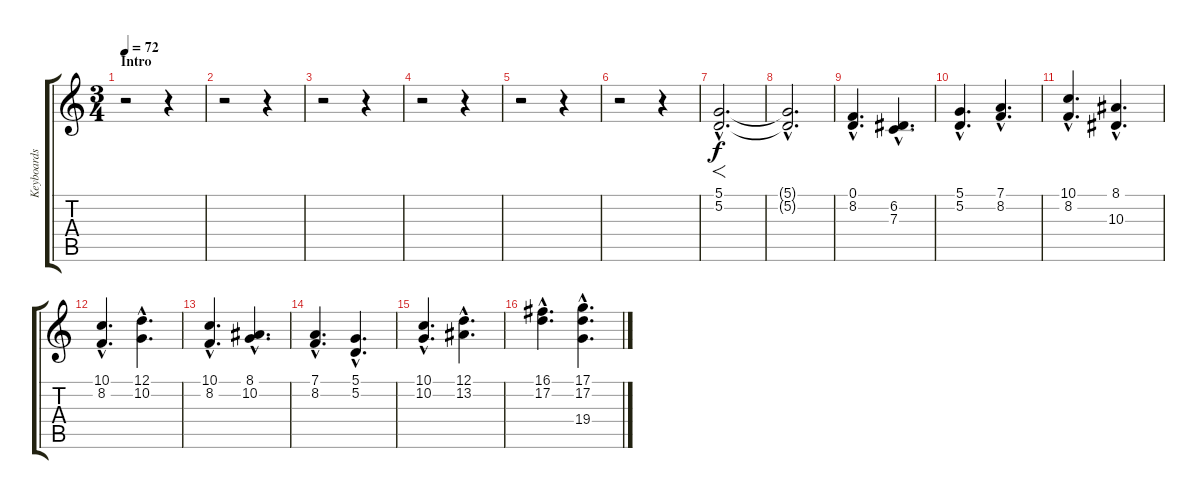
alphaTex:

\track ("Keyboards" "Keyboards") {instrument stringensemble1}
\staff {score tabs}
\tuning (D4 A3 F3 C3 G2 D2) {hide}
\ts (3 4)
\section ("" "Intro")
\tempo 72
\clef g2
\ks c
r.2{dy f instrument stringensemble1} r.4 |
r.2 r.4 |
r.2 r.4 |
r.2 r.4 |
r.2 r.4 |
r.2 r.4 |
(5.1{hac} 5.2{hac}).2{f d volume 6 instrument choiraahs} |
(5.1{hac t} 5.2{hac t}).2{d} |
(0.1{hac} 8.2{hac}).4{d} (6.2{hac} 7.3{hac}).4{d} |
(5.1{hac} 5.2{hac}).4{d} (7.1{hac} 8.2{hac}).4{d} |
(10.1{hac} 8.2{hac}).4{d} (8.1{hac} 10.3{hac}).4{d} |
(10.1{hac} 8.2{hac}).4{d} (12.1{hac} 10.2{hac}).4{d} |
(10.1{hac} 8.2{hac}).4{d} (8.1{hac} 10.2{hac}).4{d} |
(7.1{hac} 8.2{hac}).4{d} (5.1{hac} 5.2{hac}).4{d} |
(10.1{hac} 10.2{hac}).4{d} (12.1{hac} 13.2{hac}).4{d} |
(16.1{hac} 17.2{hac}).4{d} (17.1{hac} 17.2{hac} 19.4{hac}).4{d}
